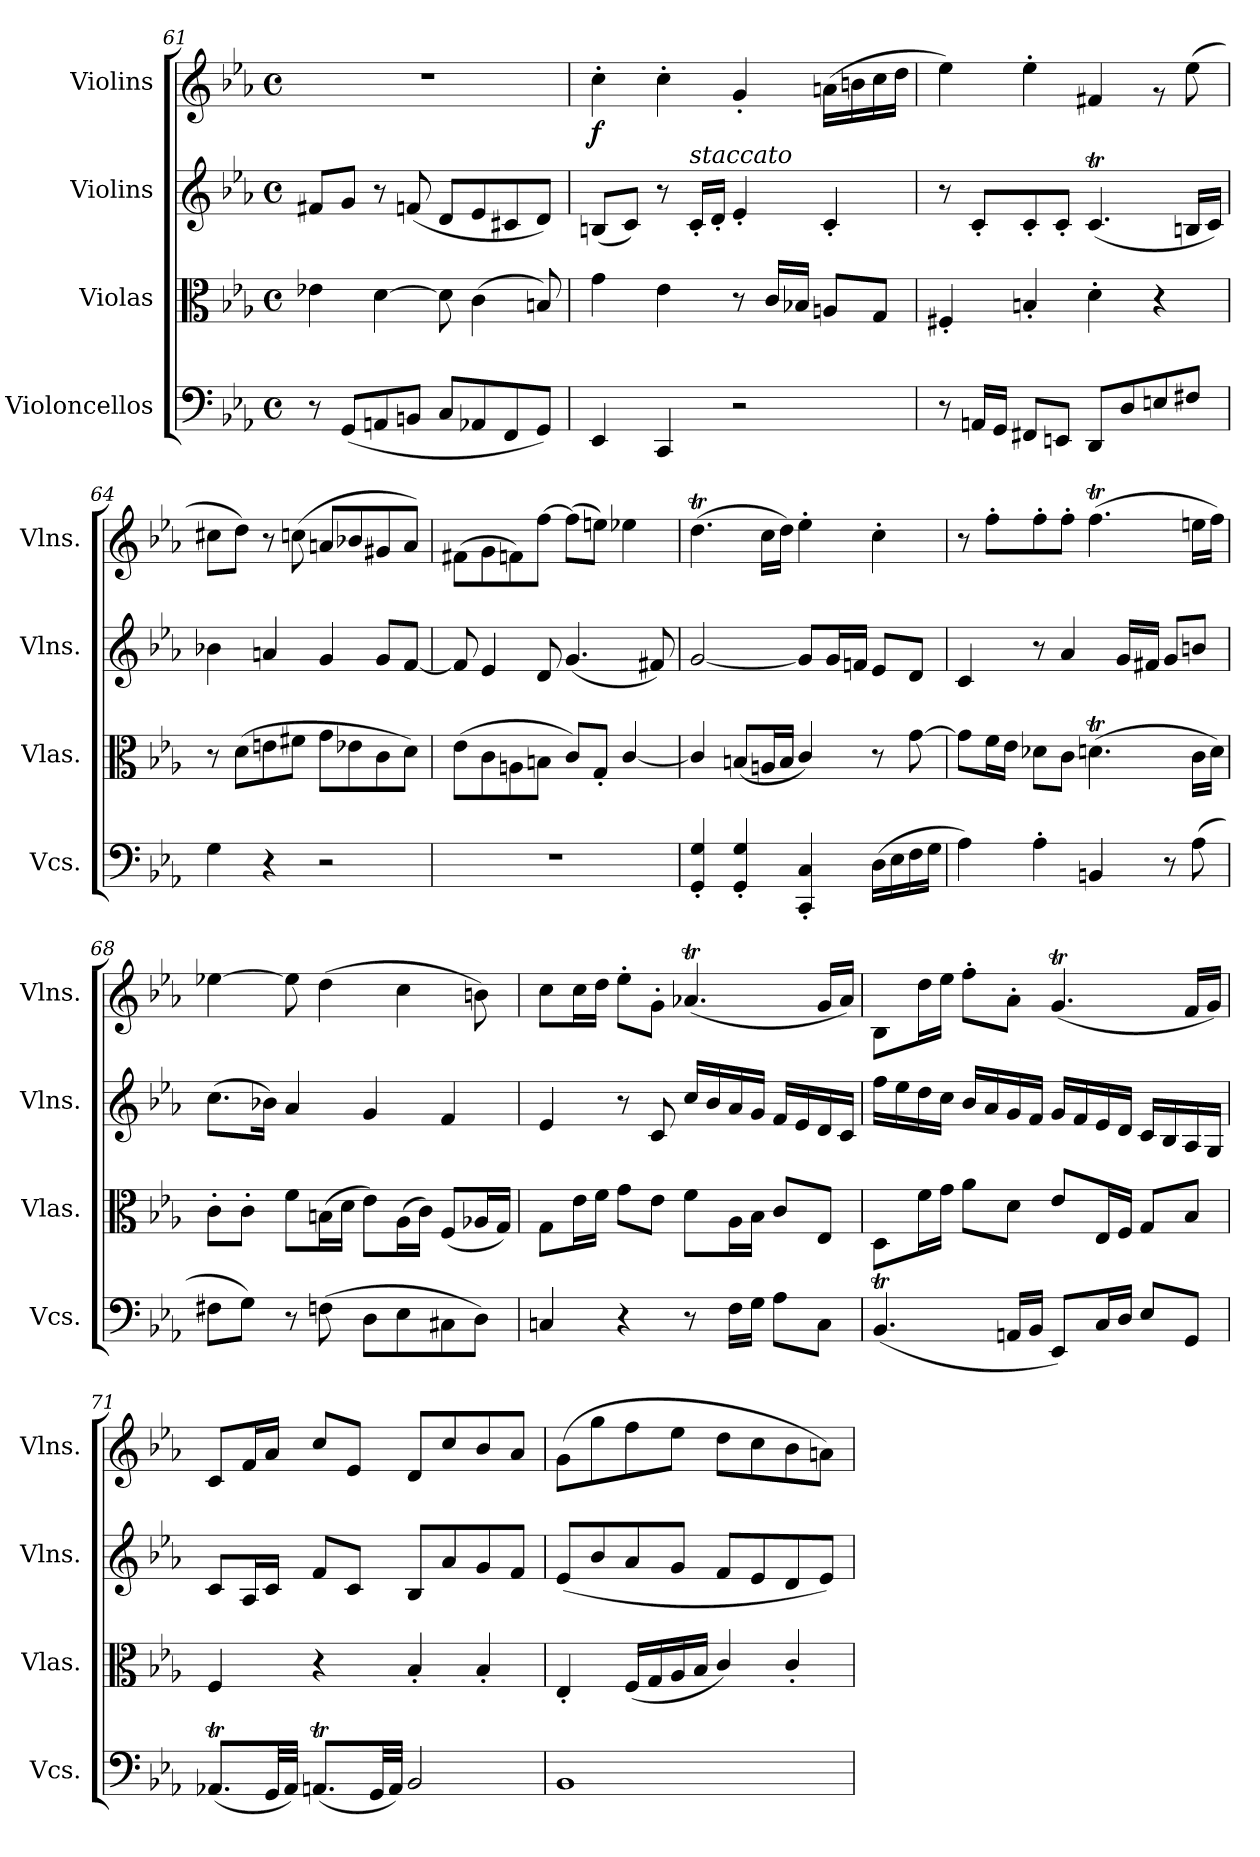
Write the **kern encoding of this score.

**kern	**kern	**kern	**kern	**dynam
*part4	*part3	*part2	*part1	*part1
*staff4	*staff3	*staff2	*staff1	*staff1
*I"Violoncellos	*I"Violas	*I"Violins	*I"Violins	*
*I'Vcs.	*I'Vlas.	*I'Vlns.	*I'Vlns.	*
!!LO:PB:g=z
*clefF4	*clefC3	*clefG2	*clefG2	*
*k[b-e-a-]	*k[b-e-a-]	*k[b-e-a-]	*k[b-e-a-]	*
*M4/4	*M4/4	*M4/4	*M4/4	*
*met(c)	*met(c)	*met(c)	*met(c)	*
=61	=61	=61	=61	=61
8r	4e-X\	8f#X/L	1r	.
(<8GG/L	.	8g/J	.	.
8AAn/	[4d\	8r	.	.
8BBn/J	.	(<8fn/	.	.
8C/L	8d\]	8d/L	.	.
8AA-X/	(>4c\	8e-/	.	.
8FF/	.	8c#X/	.	.
8GG/J)	8Bn/)	8d/J)	.	.
=62	=62	=62	=62	=62
!	!	!	!	!LO:DY:b
4EE-/	4g\	(<8Bn/L	4cc'\	f
.	.	8c/J)	.	.
4CC/	4e-\	8r	4cc'\	.
!	!	!LO:TX:a:i:t=staccato	!	!
.	.	16c'/LL	.	.
.	.	16d'/JJ	.	.
2r	8r	4e-'/	4g'/	.
.	16c/LL	.	.	.
.	16B-X/JJ	.	.	.
.	8An/L	4c'/	(>16an\LL	.
.	.	.	16bn\	.
.	8G/J	.	16cc\	.
.	.	.	16dd\JJ	.
=63	=63	=63	=63	=63
8r	4F#X'/	8r	4ee-\)	.
16AAn/LL	.	8c'/L	.	.
16GG/JJ	.	.	.	.
8FF#X/L	4Bn'/	8c'/	4ee-'\	.
8EEn/J	.	8c'/J	.	.
8DD/L	4d'\	(<4.cT/	4f#X/	.
8D/	.	.	.	.
8En/	4r	.	8rg	.
8F#X/J	.	16Bn/LL	(>8ee-\	.
.	.	16c/JJ)	.	.
=64	=64	=64	=64	=64
4G\	8r	4b-X\	8cc#X\L	.
.	(>8d\L	.	8dd\J)	.
4r	8en\	4an/	8r	.
.	8f#X\J	.	(>8ccn\	.
2r	8g\L	4g/	8an/L	.
.	8e-X\	.	8b-X/	.
.	8c\	8g/L	8g#X/	.
.	8d\J)	[8f/J	8a/J)	.
=65	=65	=65	=65	=65
1r	(>8e-\L	8f/]	(>8f#X\L	.
.	8c\	4e-/	8g\	.
.	8An\	.	8fn\)	.
.	8Bn\J	8d/	[8ff\J	.
.	8c/L)	(<4.g/	(>8ff\L]	.
.	8G'/J	.	8een\J)	.
.	[4c/	.	4ee-X\	.
.	.	8f#X/)	.	.
!!LO:LB:g=z
=66	=66	=66	=66	=66
4GG/' 4G/'	4c/]	[2g/	(>4.ddt\	.
4GG/' 4G/'	(<8Bn/L	.	.	.
.	16An/L	.	16cc\LL	.
.	16B/JJ	.	16dd\JJ)	.
4CC/' 4C/'	4c/)	8g/L]	4ee-'\	.
.	.	16g/L	.	.
.	.	16fn/JJ	.	.
(>16D\LL	8r	8e-/L	4cc'\	.
16E-\	.	.	.	.
16F\	[8g\	8d/J	.	.
16G\JJ	.	.	.	.
=67	=67	=67	=67	=67
4A-\)	8g\L]	4c/	8r	.
.	16f\L	.	8ff'\L	.
.	16e-\JJ	.	.	.
4A-'\	8d-X\L	8r	8ff'\	.
.	8c\J	4a-/	8ff'\J	.
4BBn/	(>4.dnt\	.	(>4.ffT\	.
.	.	16g/LL	.	.
.	.	16f#X/JJ	.	.
8r	.	8g/L	.	.
(>8A-\	16c\LL	8bn/J	16een\LL	.
.	16d\JJ)	.	16ff\JJ)	.
=68	=68	=68	=68	=68
8F#X\L	8c'\L	(>8.cc\L	[4ee-X\	.
8G\J)	8c'\J	.	.	.
.	.	16b-X\Jk)	.	.
8r	8f\L	4a-/	8ee-\]	.
(>8Fn\	(>16Bn\L	.	(>4dd\	.
.	16d\JJ	.	.	.
8D\L	8e-\L)	4g/	.	.
8E-\	(>16A-\L	.	4cc\	.
.	16c\JJ)	.	.	.
8C#X\	(<8F/L	4f/	.	.
8D\J)	16A-X/L	.	8bn\)	.
.	16G/JJ)	.	.	.
=69	=69	=69	=69	=69
4Cn/	8G\L	4e-/	8cc\L	.
.	16e-\L	.	16cc\L	.
.	16f\JJ	.	16dd\JJ	.
4r	8g\L	8r	8ee-'\L	.
.	8e-\J	8c/	8g'\J	.
8r	8f\L	16cc/LL	(<4.a-XT/	.
.	.	16b-/	.	.
16F\LL	16A-\L	16a-/	.	.
16G\JJ	16B-\JJ	16g/JJ	.	.
8A-\L	8c/L	16f/LL	.	.
.	.	16e-/	.	.
8C\J	8E-/J	16d/	16g/LL	.
.	.	16c/JJ	16a-/JJ)	.
!!LO:LB:g=z
=70	=70	=70	=70	=70
(<4.BB-T/	8D/L	16ff\LL	8B-/L	.
.	.	16ee-\	.	.
.	16f\L	16dd\	16dd\L	.
.	16g\JJ	16cc\JJ	16ee-\JJ	.
.	8a-\L	16b-/LL	8ff'\L	.
.	.	16a-/	.	.
16AAn/LL	8d\J	16g/	8a-'\J	.
16BB-/JJ	.	16f/JJ	.	.
8EE-/L)	8e-/L	16g/LL	(<4.gt/	.
.	.	16f/	.	.
16C/L	16E-/L	16e-/	.	.
16D/JJ	16F/JJ	16d/JJ	.	.
8E-/L	8G/L	16c/LL	.	.
.	.	16B-/	.	.
8GG/J	8B-/J	16A-/	16f/LL	.
.	.	16G/JJ	16g/JJ)	.
=71	=71	=71	=71	=71
(<8.AA-XT/L	4F/	8c/L	8c/L	.
.	.	16A-/L	16f/L	.
32GG/LL	.	16c/JJ	16a-/JJ	.
32AA-/JJJ)	.	.	.	.
(<8.AAnt/L	4r	8f/L	8cc/L	.
.	.	8c/J	8e-/J	.
32GG/LL	.	.	.	.
32AA/JJJ)	.	.	.	.
2BB-/	4B-'/	8B-/L	8d/L	.
.	.	8a-/	8cc/	.
.	4B-'/	8g/	8b-/	.
.	.	8f/J	8a-/J	.
=72	=72	=72	=72	=72
1BB-	4E-'/	(<8e-/L	(>8g\L	.
.	.	8b-/	8gg\	.
.	(<16F/LL	8a-/	8ff\	.
.	16G/	.	.	.
.	16A-/	8g/J	8ee-\J	.
.	16B-/JJ	.	.	.
.	4c/)	8f/L	8dd\L	.
.	.	8e-/	8cc\	.
.	4c'/	8d/	8b-\	.
.	.	8e-/J)	8an\J)	.
=	=	=	=	=
*-	*-	*-	*-	*-
